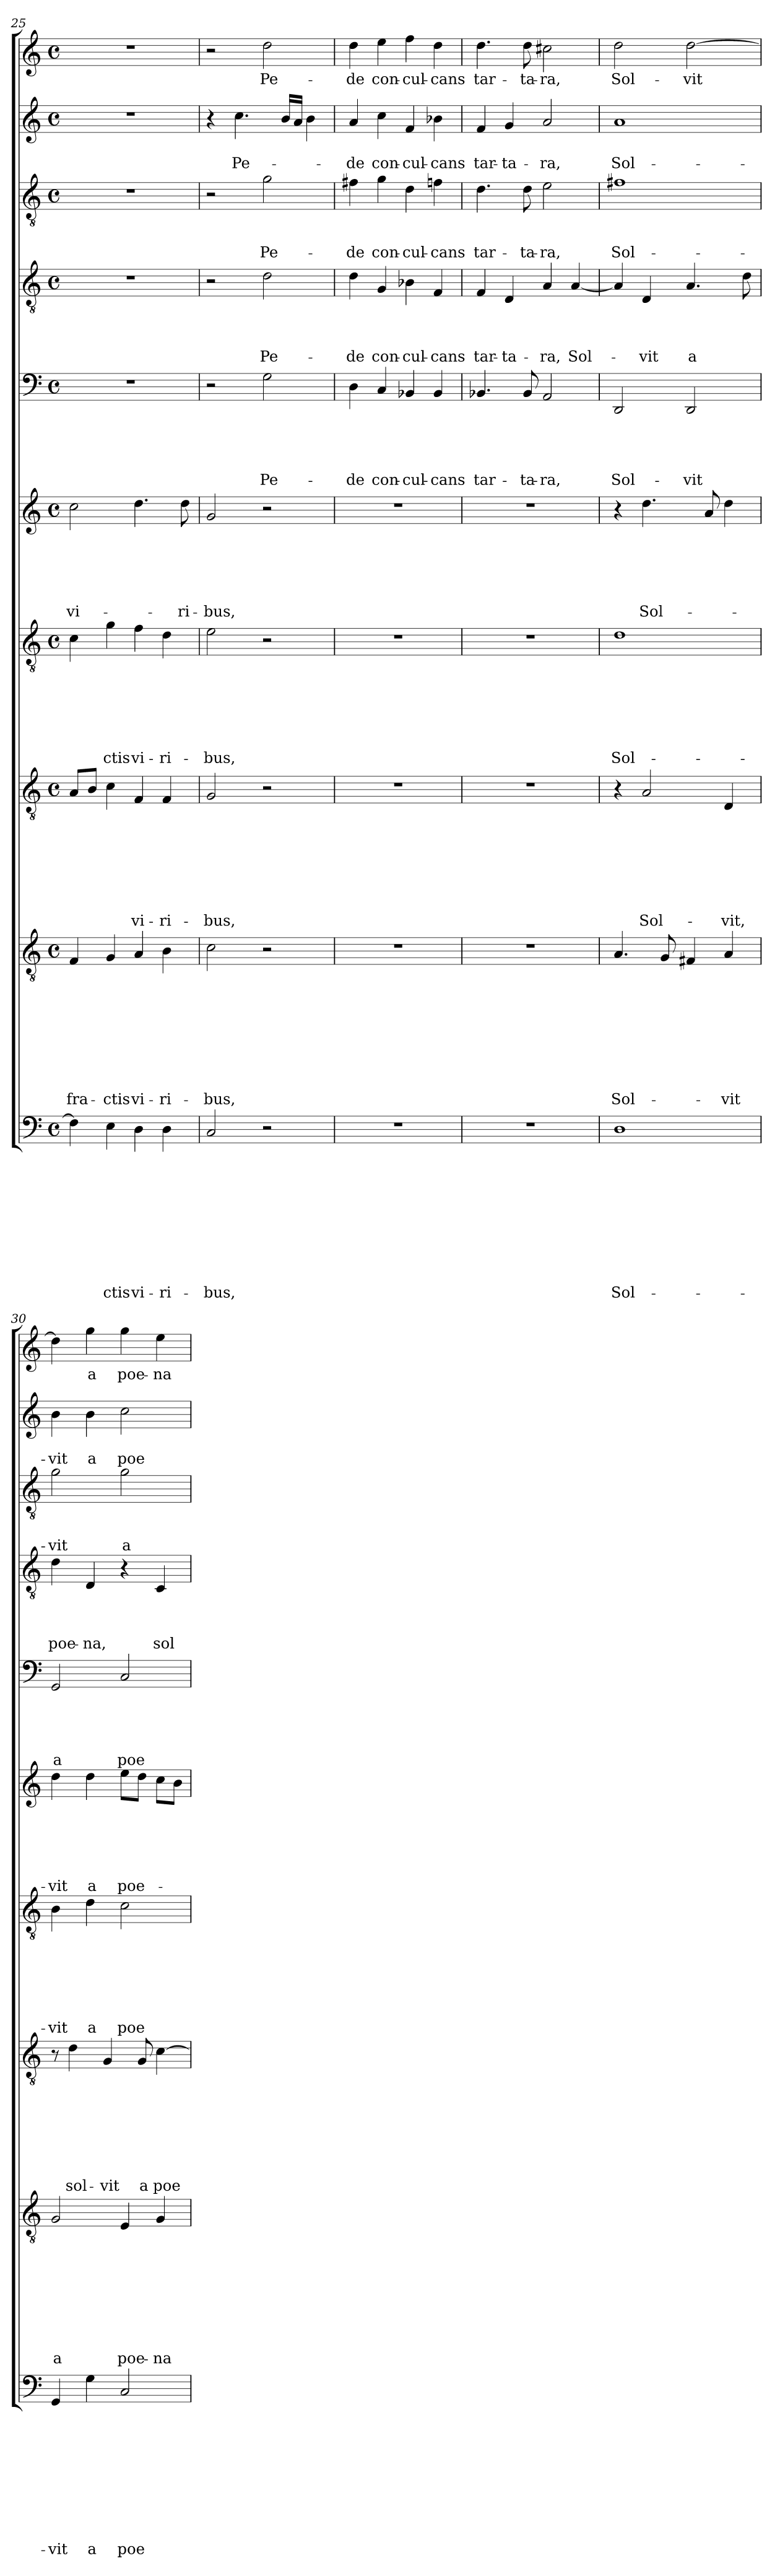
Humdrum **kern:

**kern	**text	**text	**text	**text	**text	**text	**text	**text	**text	**text	**kern	**text	**text	**text	**text	**text	**text	**text	**text	**text	**kern	**text	**text	**text	**text	**text	**text	**text	**text	**kern	**text	**text	**text	**text	**text	**text	**text	**kern	**text	**text	**text	**text	**text	**text	**kern	**text	**text	**text	**text	**text	**kern	**text	**text	**text	**text	**kern	**text	**text	**text	**kern	**text	**text	**kern	**text
*part10	*part10	*part10	*part10	*part10	*part10	*part10	*part10	*part10	*part10	*part10	*part9	*part9	*part9	*part9	*part9	*part9	*part9	*part9	*part9	*part9	*part8	*part8	*part8	*part8	*part8	*part8	*part8	*part8	*part8	*part7	*part7	*part7	*part7	*part7	*part7	*part7	*part7	*part6	*part6	*part6	*part6	*part6	*part6	*part6	*part5	*part5	*part5	*part5	*part5	*part5	*part4	*part4	*part4	*part4	*part4	*part3	*part3	*part3	*part3	*part2	*part2	*part2	*part1	*part1
*staff10	*staff10	*staff10	*staff10	*staff10	*staff10	*staff10	*staff10	*staff10	*staff10	*staff10	*staff9	*staff9	*staff9	*staff9	*staff9	*staff9	*staff9	*staff9	*staff9	*staff9	*staff8	*staff8	*staff8	*staff8	*staff8	*staff8	*staff8	*staff8	*staff8	*staff7	*staff7	*staff7	*staff7	*staff7	*staff7	*staff7	*staff7	*staff6	*staff6	*staff6	*staff6	*staff6	*staff6	*staff6	*staff5	*staff5	*staff5	*staff5	*staff5	*staff5	*staff4	*staff4	*staff4	*staff4	*staff4	*staff3	*staff3	*staff3	*staff3	*staff2	*staff2	*staff2	*staff1	*staff1
!!LO:PB:g=z
*clefF4	*	*	*	*	*	*	*	*	*	*	*clefGv2	*	*	*	*	*	*	*	*	*	*clefGv2	*	*	*	*	*	*	*	*	*clefGv2	*	*	*	*	*	*	*	*clefG2	*	*	*	*	*	*	*clefF4	*	*	*	*	*	*clefGv2	*	*	*	*	*clefGv2	*	*	*	*clefG2	*	*	*clefG2	*
*k[]	*	*	*	*	*	*	*	*	*	*	*k[]	*	*	*	*	*	*	*	*	*	*k[]	*	*	*	*	*	*	*	*	*k[]	*	*	*	*	*	*	*	*k[]	*	*	*	*	*	*	*k[]	*	*	*	*	*	*k[]	*	*	*	*	*k[]	*	*	*	*k[]	*	*	*k[]	*
*C:	*	*	*	*	*	*	*	*	*	*	*C:	*	*	*	*	*	*	*	*	*	*C:	*	*	*	*	*	*	*	*	*C:	*	*	*	*	*	*	*	*C:	*	*	*	*	*	*	*C:	*	*	*	*	*	*C:	*	*	*	*	*C:	*	*	*	*C:	*	*	*C:	*
*M4/4	*	*	*	*	*	*	*	*	*	*	*M4/4	*	*	*	*	*	*	*	*	*	*M4/4	*	*	*	*	*	*	*	*	*M4/4	*	*	*	*	*	*	*	*M4/4	*	*	*	*	*	*	*M4/4	*	*	*	*	*	*M4/4	*	*	*	*	*M4/4	*	*	*	*M4/4	*	*	*M4/4	*
*met(c)	*	*	*	*	*	*	*	*	*	*	*met(c)	*	*	*	*	*	*	*	*	*	*met(c)	*	*	*	*	*	*	*	*	*met(c)	*	*	*	*	*	*	*	*met(c)	*	*	*	*	*	*	*met(c)	*	*	*	*	*	*met(c)	*	*	*	*	*met(c)	*	*	*	*met(c)	*	*	*met(c)	*
=25	=25	=25	=25	=25	=25	=25	=25	=25	=25	=25	=25	=25	=25	=25	=25	=25	=25	=25	=25	=25	=25	=25	=25	=25	=25	=25	=25	=25	=25	=25	=25	=25	=25	=25	=25	=25	=25	=25	=25	=25	=25	=25	=25	=25	=25	=25	=25	=25	=25	=25	=25	=25	=25	=25	=25	=25	=25	=25	=25	=25	=25	=25	=25	=25
!	!	!	!	!	!	!	!	!	!	!	!	!	!	!	!	!	!	!	!	!LO:LY:b	!	!	!	!	!	!	!	!	!	!	!	!	!	!	!	!	!	!	!	!	!	!	!	!LO:LY:b	!	!	!	!	!	!	!	!	!	!	!	!	!	!	!	!	!	!	!	!
4F\]	.	.	.	.	.	.	.	.	.	.	4F/	.	.	.	.	.	.	.	.	-fra-	8A/L	.	.	.	.	.	.	.	.	4c\	.	.	.	.	.	.	.	2cc\	.	.	.	.	.	vi-	1r	.	.	.	.	.	1r	.	.	.	.	1r	.	.	.	1r	.	.	1r	.
.	.	.	.	.	.	.	.	.	.	.	.	.	.	.	.	.	.	.	.	.	8B/J	.	.	.	.	.	.	.	.	.	.	.	.	.	.	.	.	.	.	.	.	.	.	.	.	.	.	.	.	.	.	.	.	.	.	.	.	.	.	.	.	.	.	.
!	!	!	!	!	!	!	!	!	!	!LO:LY:b	!	!	!	!	!	!	!	!	!	!LO:LY:b	!	!	!	!	!	!	!	!	!	!	!	!	!	!	!	!	!LO:LY:b	!	!	!	!	!	!	!	!	!	!	!	!	!	!	!	!	!	!	!	!	!	!	!	!	!	!	!
4E\	.	.	.	.	.	.	.	.	.	-ctis	4G/	.	.	.	.	.	.	.	.	-ctis	4c\	.	.	.	.	.	.	.	.	4g\	.	.	.	.	.	.	-ctis	.	.	.	.	.	.	.	.	.	.	.	.	.	.	.	.	.	.	.	.	.	.	.	.	.	.	.
!	!	!	!	!	!	!	!	!	!	!LO:LY:b	!	!	!	!	!	!	!	!	!	!LO:LY:b	!	!	!	!	!	!	!	!	!LO:LY:b	!	!	!	!	!	!	!	!LO:LY:b	!	!	!	!	!	!	!	!	!	!	!	!	!	!	!	!	!	!	!	!	!	!	!	!	!	!	!
4D\	.	.	.	.	.	.	.	.	.	vi-	4A/	.	.	.	.	.	.	.	.	vi-	4F/	.	.	.	.	.	.	.	vi-	4f\	.	.	.	.	.	.	vi-	4.dd\	.	.	.	.	.	.	.	.	.	.	.	.	.	.	.	.	.	.	.	.	.	.	.	.	.	.
!	!	!	!	!	!	!	!	!	!	!LO:LY:b	!	!	!	!	!	!	!	!	!	!LO:LY:b	!	!	!	!	!	!	!	!	!LO:LY:b	!	!	!	!	!	!	!	!LO:LY:b	!	!	!	!	!	!	!	!	!	!	!	!	!	!	!	!	!	!	!	!	!	!	!	!	!	!	!
4D\	.	.	.	.	.	.	.	.	.	-ri-	4B\	.	.	.	.	.	.	.	.	-ri-	4F/	.	.	.	.	.	.	.	-ri-	4d\	.	.	.	.	.	.	-ri-	.	.	.	.	.	.	.	.	.	.	.	.	.	.	.	.	.	.	.	.	.	.	.	.	.	.	.
!	!	!	!	!	!	!	!	!	!	!	!	!	!	!	!	!	!	!	!	!	!	!	!	!	!	!	!	!	!	!	!	!	!	!	!	!	!	!	!	!	!	!	!	!LO:LY:b	!	!	!	!	!	!	!	!	!	!	!	!	!	!	!	!	!	!	!	!
.	.	.	.	.	.	.	.	.	.	.	.	.	.	.	.	.	.	.	.	.	.	.	.	.	.	.	.	.	.	.	.	.	.	.	.	.	.	8dd\	.	.	.	.	.	-ri-	.	.	.	.	.	.	.	.	.	.	.	.	.	.	.	.	.	.	.	.
=26	=26	=26	=26	=26	=26	=26	=26	=26	=26	=26	=26	=26	=26	=26	=26	=26	=26	=26	=26	=26	=26	=26	=26	=26	=26	=26	=26	=26	=26	=26	=26	=26	=26	=26	=26	=26	=26	=26	=26	=26	=26	=26	=26	=26	=26	=26	=26	=26	=26	=26	=26	=26	=26	=26	=26	=26	=26	=26	=26	=26	=26	=26	=26	=26
!	!	!	!	!	!	!	!	!	!	!LO:LY:b	!	!	!	!	!	!	!	!	!	!LO:LY:b	!	!	!	!	!	!	!	!	!LO:LY:b	!	!	!	!	!	!	!	!LO:LY:b	!	!	!	!	!	!	!LO:LY:b	!	!	!	!	!	!	!	!	!	!	!	!	!	!	!	!	!	!	!	!
2C/	.	.	.	.	.	.	.	.	.	-bus,	2c\	.	.	.	.	.	.	.	.	-bus,	2G/	.	.	.	.	.	.	.	-bus,	2e\	.	.	.	.	.	.	-bus,	2g/	.	.	.	.	.	-bus,	2r	.	.	.	.	.	2r	.	.	.	.	2r	.	.	.	4r	.	.	2r	.
!	!	!	!	!	!	!	!	!	!	!	!	!	!	!	!	!	!	!	!	!	!	!	!	!	!	!	!	!	!	!	!	!	!	!	!	!	!	!	!	!	!	!	!	!	!	!	!	!	!	!	!	!	!	!	!	!	!	!	!	!	!	!LO:LY:b	!	!
.	.	.	.	.	.	.	.	.	.	.	.	.	.	.	.	.	.	.	.	.	.	.	.	.	.	.	.	.	.	.	.	.	.	.	.	.	.	.	.	.	.	.	.	.	.	.	.	.	.	.	.	.	.	.	.	.	.	.	.	4.cc\	.	Pe-	.	.
!	!	!	!	!	!	!	!	!	!	!	!	!	!	!	!	!	!	!	!	!	!	!	!	!	!	!	!	!	!	!	!	!	!	!	!	!	!	!	!	!	!	!	!	!	!	!	!	!	!	!LO:LY:b	!	!	!	!	!LO:LY:b	!	!	!	!LO:LY:b	!	!	!	!	!LO:LY:b
2r	.	.	.	.	.	.	.	.	.	.	2r	.	.	.	.	.	.	.	.	.	2r	.	.	.	.	.	.	.	.	2r	.	.	.	.	.	.	.	2r	.	.	.	.	.	.	2G\	.	.	.	.	Pe-	2d\	.	.	.	Pe-	2g\	.	.	Pe-	.	.	.	2dd\	Pe-
.	.	.	.	.	.	.	.	.	.	.	.	.	.	.	.	.	.	.	.	.	.	.	.	.	.	.	.	.	.	.	.	.	.	.	.	.	.	.	.	.	.	.	.	.	.	.	.	.	.	.	.	.	.	.	.	.	.	.	.	16b/LL	.	.	.	.
.	.	.	.	.	.	.	.	.	.	.	.	.	.	.	.	.	.	.	.	.	.	.	.	.	.	.	.	.	.	.	.	.	.	.	.	.	.	.	.	.	.	.	.	.	.	.	.	.	.	.	.	.	.	.	.	.	.	.	.	16a/JJ	.	.	.	.
.	.	.	.	.	.	.	.	.	.	.	.	.	.	.	.	.	.	.	.	.	.	.	.	.	.	.	.	.	.	.	.	.	.	.	.	.	.	.	.	.	.	.	.	.	.	.	.	.	.	.	.	.	.	.	.	.	.	.	.	4b\	.	.	.	.
=27	=27	=27	=27	=27	=27	=27	=27	=27	=27	=27	=27	=27	=27	=27	=27	=27	=27	=27	=27	=27	=27	=27	=27	=27	=27	=27	=27	=27	=27	=27	=27	=27	=27	=27	=27	=27	=27	=27	=27	=27	=27	=27	=27	=27	=27	=27	=27	=27	=27	=27	=27	=27	=27	=27	=27	=27	=27	=27	=27	=27	=27	=27	=27	=27
!	!	!	!	!	!	!	!	!	!	!	!	!	!	!	!	!	!	!	!	!	!	!	!	!	!	!	!	!	!	!	!	!	!	!	!	!	!	!	!	!	!	!	!	!	!	!	!	!	!	!LO:LY:b	!	!	!	!	!LO:LY:b	!	!	!	!LO:LY:b	!	!	!LO:LY:b	!	!LO:LY:b
1r	.	.	.	.	.	.	.	.	.	.	1r	.	.	.	.	.	.	.	.	.	1r	.	.	.	.	.	.	.	.	1r	.	.	.	.	.	.	.	1r	.	.	.	.	.	.	4D\	.	.	.	.	-de	4d\	.	.	.	-de	4f#X\	.	.	-de	4a/	.	-de	4dd\	-de
!	!	!	!	!	!	!	!	!	!	!	!	!	!	!	!	!	!	!	!	!	!	!	!	!	!	!	!	!	!	!	!	!	!	!	!	!	!	!	!	!	!	!	!	!	!	!	!	!	!	!LO:LY:b	!	!	!	!	!LO:LY:b	!	!	!	!LO:LY:b	!	!	!LO:LY:b	!	!LO:LY:b
.	.	.	.	.	.	.	.	.	.	.	.	.	.	.	.	.	.	.	.	.	.	.	.	.	.	.	.	.	.	.	.	.	.	.	.	.	.	.	.	.	.	.	.	.	4C/	.	.	.	.	con-	4G/	.	.	.	con-	4g\	.	.	con-	4cc\	.	con-	4ee\	con-
!	!	!	!	!	!	!	!	!	!	!	!	!	!	!	!	!	!	!	!	!	!	!	!	!	!	!	!	!	!	!	!	!	!	!	!	!	!	!	!	!	!	!	!	!	!	!	!	!	!	!LO:LY:b	!	!	!	!	!LO:LY:b	!	!	!	!LO:LY:b	!	!	!LO:LY:b	!	!LO:LY:b
.	.	.	.	.	.	.	.	.	.	.	.	.	.	.	.	.	.	.	.	.	.	.	.	.	.	.	.	.	.	.	.	.	.	.	.	.	.	.	.	.	.	.	.	.	4BB-X/	.	.	.	.	-cul-	4B-X\	.	.	.	-cul-	4d\	.	.	-cul-	4f/	.	-cul-	4ff\	-cul-
!	!	!	!	!	!	!	!	!	!	!	!	!	!	!	!	!	!	!	!	!	!	!	!	!	!	!	!	!	!	!	!	!	!	!	!	!	!	!	!	!	!	!	!	!	!	!	!	!	!	!LO:LY:b	!	!	!	!	!LO:LY:b	!	!	!	!LO:LY:b	!	!	!LO:LY:b	!	!LO:LY:b
.	.	.	.	.	.	.	.	.	.	.	.	.	.	.	.	.	.	.	.	.	.	.	.	.	.	.	.	.	.	.	.	.	.	.	.	.	.	.	.	.	.	.	.	.	4BB-/	.	.	.	.	-cans	4F/	.	.	.	-cans	4fn\	.	.	-cans	4b-X\	.	-cans	4dd\	-cans
=28	=28	=28	=28	=28	=28	=28	=28	=28	=28	=28	=28	=28	=28	=28	=28	=28	=28	=28	=28	=28	=28	=28	=28	=28	=28	=28	=28	=28	=28	=28	=28	=28	=28	=28	=28	=28	=28	=28	=28	=28	=28	=28	=28	=28	=28	=28	=28	=28	=28	=28	=28	=28	=28	=28	=28	=28	=28	=28	=28	=28	=28	=28	=28	=28
!	!	!	!	!	!	!	!	!	!	!	!	!	!	!	!	!	!	!	!	!	!	!	!	!	!	!	!	!	!	!	!	!	!	!	!	!	!	!	!	!	!	!	!	!	!	!	!	!	!	!LO:LY:b	!	!	!	!	!LO:LY:b	!	!	!	!LO:LY:b	!	!	!LO:LY:b	!	!LO:LY:b
1r	.	.	.	.	.	.	.	.	.	.	1r	.	.	.	.	.	.	.	.	.	1r	.	.	.	.	.	.	.	.	1r	.	.	.	.	.	.	.	1r	.	.	.	.	.	.	4.BB-X/	.	.	.	.	tar-	4F/	.	.	.	tar-	4.d\	.	.	tar-	4f/	.	tar-	4.dd\	tar-
!	!	!	!	!	!	!	!	!	!	!	!	!	!	!	!	!	!	!	!	!	!	!	!	!	!	!	!	!	!	!	!	!	!	!	!	!	!	!	!	!	!	!	!	!	!	!	!	!	!	!	!	!	!	!	!LO:LY:b	!	!	!	!	!	!	!LO:LY:b	!	!
.	.	.	.	.	.	.	.	.	.	.	.	.	.	.	.	.	.	.	.	.	.	.	.	.	.	.	.	.	.	.	.	.	.	.	.	.	.	.	.	.	.	.	.	.	.	.	.	.	.	.	4D/	.	.	.	-ta-	.	.	.	.	4g/	.	-ta-	.	.
!	!	!	!	!	!	!	!	!	!	!	!	!	!	!	!	!	!	!	!	!	!	!	!	!	!	!	!	!	!	!	!	!	!	!	!	!	!	!	!	!	!	!	!	!	!	!	!	!	!	!LO:LY:b	!	!	!	!	!	!	!	!	!LO:LY:b	!	!	!	!	!LO:LY:b
.	.	.	.	.	.	.	.	.	.	.	.	.	.	.	.	.	.	.	.	.	.	.	.	.	.	.	.	.	.	.	.	.	.	.	.	.	.	.	.	.	.	.	.	.	8BB-/	.	.	.	.	-ta-	.	.	.	.	.	8d\	.	.	-ta-	.	.	.	8dd\	-ta-
!	!	!	!	!	!	!	!	!	!	!	!	!	!	!	!	!	!	!	!	!	!	!	!	!	!	!	!	!	!	!	!	!	!	!	!	!	!	!	!	!	!	!	!	!	!	!	!	!	!	!LO:LY:b	!	!	!	!	!LO:LY:b	!	!	!	!LO:LY:b	!	!	!LO:LY:b	!	!LO:LY:b
.	.	.	.	.	.	.	.	.	.	.	.	.	.	.	.	.	.	.	.	.	.	.	.	.	.	.	.	.	.	.	.	.	.	.	.	.	.	.	.	.	.	.	.	.	2AA/	.	.	.	.	-ra,	4A/	.	.	.	-ra,	2e\	.	.	-ra,	2a/	.	-ra,	2cc#X\	-ra,
!	!	!	!	!	!	!	!	!	!	!	!	!	!	!	!	!	!	!	!	!	!	!	!	!	!	!	!	!	!	!	!	!	!	!	!	!	!	!	!	!	!	!	!	!	!	!	!	!	!	!	!	!	!	!	!LO:LY:b	!	!	!	!	!	!	!	!	!
.	.	.	.	.	.	.	.	.	.	.	.	.	.	.	.	.	.	.	.	.	.	.	.	.	.	.	.	.	.	.	.	.	.	.	.	.	.	.	.	.	.	.	.	.	.	.	.	.	.	.	[4A/	.	.	.	Sol-	.	.	.	.	.	.	.	.	.
=29	=29	=29	=29	=29	=29	=29	=29	=29	=29	=29	=29	=29	=29	=29	=29	=29	=29	=29	=29	=29	=29	=29	=29	=29	=29	=29	=29	=29	=29	=29	=29	=29	=29	=29	=29	=29	=29	=29	=29	=29	=29	=29	=29	=29	=29	=29	=29	=29	=29	=29	=29	=29	=29	=29	=29	=29	=29	=29	=29	=29	=29	=29	=29	=29
!	!	!	!	!	!	!	!	!	!	!LO:LY:b	!	!	!	!	!	!	!	!	!	!LO:LY:b	!	!	!	!	!	!	!	!	!	!	!	!	!	!	!	!	!LO:LY:b	!	!	!	!	!	!	!	!	!	!	!	!	!LO:LY:b	!	!	!	!	!	!	!	!	!LO:LY:b	!	!	!LO:LY:b	!	!LO:LY:b
1D	.	.	.	.	.	.	.	.	.	Sol-	4.A/	.	.	.	.	.	.	.	.	Sol-	4r	.	.	.	.	.	.	.	.	1d	.	.	.	.	.	.	Sol-	4r	.	.	.	.	.	.	2DD/	.	.	.	.	Sol-	4A/]	.	.	.	.	1f#X	.	.	Sol-	1a	.	Sol-	2dd\	Sol-
!	!	!	!	!	!	!	!	!	!	!	!	!	!	!	!	!	!	!	!	!	!	!	!	!	!	!	!	!	!LO:LY:b	!	!	!	!	!	!	!	!	!	!	!	!	!	!	!LO:LY:b	!	!	!	!	!	!	!	!	!	!	!LO:LY:b	!	!	!	!	!	!	!	!	!
.	.	.	.	.	.	.	.	.	.	.	.	.	.	.	.	.	.	.	.	.	2A/	.	.	.	.	.	.	.	Sol-	.	.	.	.	.	.	.	.	4.dd\	.	.	.	.	.	Sol-	.	.	.	.	.	.	4D/	.	.	.	-vit	.	.	.	.	.	.	.	.	.
.	.	.	.	.	.	.	.	.	.	.	8G/	.	.	.	.	.	.	.	.	.	.	.	.	.	.	.	.	.	.	.	.	.	.	.	.	.	.	.	.	.	.	.	.	.	.	.	.	.	.	.	.	.	.	.	.	.	.	.	.	.	.	.	.	.
!	!	!	!	!	!	!	!	!	!	!	!	!	!	!	!	!	!	!	!	!	!	!	!	!	!	!	!	!	!	!	!	!	!	!	!	!	!	!	!	!	!	!	!	!	!	!	!	!	!	!LO:LY:b	!	!	!	!	!LO:LY:b	!	!	!	!	!	!	!	!	!LO:LY:b
.	.	.	.	.	.	.	.	.	.	.	4F#X/	.	.	.	.	.	.	.	.	.	.	.	.	.	.	.	.	.	.	.	.	.	.	.	.	.	.	.	.	.	.	.	.	.	2DD/	.	.	.	.	-vit	4.A/	.	.	.	a	.	.	.	.	.	.	.	[2dd\	-vit
.	.	.	.	.	.	.	.	.	.	.	.	.	.	.	.	.	.	.	.	.	.	.	.	.	.	.	.	.	.	.	.	.	.	.	.	.	.	8a/	.	.	.	.	.	.	.	.	.	.	.	.	.	.	.	.	.	.	.	.	.	.	.	.	.	.
!	!	!	!	!	!	!	!	!	!	!	!	!	!	!	!	!	!	!	!	!LO:LY:b	!	!	!	!	!	!	!	!	!LO:LY:b	!	!	!	!	!	!	!	!	!	!	!	!	!	!	!	!	!	!	!	!	!	!	!	!	!	!	!	!	!	!	!	!	!	!	!
.	.	.	.	.	.	.	.	.	.	.	4A/	.	.	.	.	.	.	.	.	-vit	4D/	.	.	.	.	.	.	.	-vit,	.	.	.	.	.	.	.	.	4dd\	.	.	.	.	.	.	.	.	.	.	.	.	.	.	.	.	.	.	.	.	.	.	.	.	.	.
.	.	.	.	.	.	.	.	.	.	.	.	.	.	.	.	.	.	.	.	.	.	.	.	.	.	.	.	.	.	.	.	.	.	.	.	.	.	.	.	.	.	.	.	.	.	.	.	.	.	.	8d\	.	.	.	.	.	.	.	.	.	.	.	.	.
=30	=30	=30	=30	=30	=30	=30	=30	=30	=30	=30	=30	=30	=30	=30	=30	=30	=30	=30	=30	=30	=30	=30	=30	=30	=30	=30	=30	=30	=30	=30	=30	=30	=30	=30	=30	=30	=30	=30	=30	=30	=30	=30	=30	=30	=30	=30	=30	=30	=30	=30	=30	=30	=30	=30	=30	=30	=30	=30	=30	=30	=30	=30	=30	=30
!	!	!	!	!	!	!	!	!	!	!LO:LY:b	!	!	!	!	!	!	!	!	!	!LO:LY:b	!	!	!	!	!	!	!	!	!	!	!	!	!	!	!	!	!LO:LY:b	!	!	!	!	!	!	!LO:LY:b	!	!	!	!	!	!LO:LY:b	!	!	!	!	!LO:LY:b	!	!	!	!LO:LY:b	!	!	!LO:LY:b	!	!
4GG/	.	.	.	.	.	.	.	.	.	-vit	2G/	.	.	.	.	.	.	.	.	a	8r	.	.	.	.	.	.	.	.	4B\	.	.	.	.	.	.	-vit	4dd\	.	.	.	.	.	-vit	2GG/	.	.	.	.	a	4d\	.	.	.	poe-	2g\	.	.	-vit	4b\	.	-vit	4dd\]	.
!	!	!	!	!	!	!	!	!	!	!	!	!	!	!	!	!	!	!	!	!	!	!	!	!	!	!	!	!	!LO:LY:b	!	!	!	!	!	!	!	!	!	!	!	!	!	!	!	!	!	!	!	!	!	!	!	!	!	!	!	!	!	!	!	!	!	!	!
.	.	.	.	.	.	.	.	.	.	.	.	.	.	.	.	.	.	.	.	.	4d\	.	.	.	.	.	.	.	sol-	.	.	.	.	.	.	.	.	.	.	.	.	.	.	.	.	.	.	.	.	.	.	.	.	.	.	.	.	.	.	.	.	.	.	.
!	!	!	!	!	!	!	!	!	!	!LO:LY:b	!	!	!	!	!	!	!	!	!	!	!	!	!	!	!	!	!	!	!	!	!	!	!	!	!	!	!LO:LY:b	!	!	!	!	!	!	!LO:LY:b	!	!	!	!	!	!	!	!	!	!	!LO:LY:b	!	!	!	!	!	!	!LO:LY:b	!	!LO:LY:b
4G\	.	.	.	.	.	.	.	.	.	a	.	.	.	.	.	.	.	.	.	.	.	.	.	.	.	.	.	.	.	4d\	.	.	.	.	.	.	a	4dd\	.	.	.	.	.	a	.	.	.	.	.	.	4D/	.	.	.	-na,	.	.	.	.	4b\	.	a	4gg\	a
!	!	!	!	!	!	!	!	!	!	!	!	!	!	!	!	!	!	!	!	!	!	!	!	!	!	!	!	!	!LO:LY:b	!	!	!	!	!	!	!	!	!	!	!	!	!	!	!	!	!	!	!	!	!	!	!	!	!	!	!	!	!	!	!	!	!	!	!
.	.	.	.	.	.	.	.	.	.	.	.	.	.	.	.	.	.	.	.	.	4G/	.	.	.	.	.	.	.	-vit	.	.	.	.	.	.	.	.	.	.	.	.	.	.	.	.	.	.	.	.	.	.	.	.	.	.	.	.	.	.	.	.	.	.	.
!	!	!	!	!	!	!	!	!	!	!LO:LY:b	!	!	!	!	!	!	!	!	!	!LO:LY:b	!	!	!	!	!	!	!	!	!	!	!	!	!	!	!	!	!LO:LY:b	!	!	!	!	!	!	!LO:LY:b	!	!	!	!	!	!LO:LY:b	!	!	!	!	!	!	!	!	!LO:LY:b	!	!	!LO:LY:b	!	!LO:LY:b
2C/	.	.	.	.	.	.	.	.	.	poe-	4E/	.	.	.	.	.	.	.	.	poe-	.	.	.	.	.	.	.	.	.	2c\	.	.	.	.	.	.	poe-	8ee\L	.	.	.	.	.	poe-	2C/	.	.	.	.	poe-	4r	.	.	.	.	2g\	.	.	a	2cc\	.	poe-	4gg\	poe-
!	!	!	!	!	!	!	!	!	!	!	!	!	!	!	!	!	!	!	!	!	!	!	!	!	!	!	!	!	!LO:LY:b	!	!	!	!	!	!	!	!	!	!	!	!	!	!	!	!	!	!	!	!	!	!	!	!	!	!	!	!	!	!	!	!	!	!	!
.	.	.	.	.	.	.	.	.	.	.	.	.	.	.	.	.	.	.	.	.	8G/	.	.	.	.	.	.	.	a	.	.	.	.	.	.	.	.	8dd\J	.	.	.	.	.	.	.	.	.	.	.	.	.	.	.	.	.	.	.	.	.	.	.	.	.	.
!	!	!	!	!	!	!	!	!	!	!	!	!	!	!	!	!	!	!	!	!LO:LY:b	!	!	!	!	!	!	!	!	!LO:LY:b	!	!	!	!	!	!	!	!	!	!	!	!	!	!	!	!	!	!	!	!	!	!	!	!	!	!LO:LY:b	!	!	!	!	!	!	!	!	!LO:LY:b
.	.	.	.	.	.	.	.	.	.	.	4G/	.	.	.	.	.	.	.	.	-na	[4c\	.	.	.	.	.	.	.	poe-	.	.	.	.	.	.	.	.	8cc\L	.	.	.	.	.	.	.	.	.	.	.	.	4C/	.	.	.	sol-	.	.	.	.	.	.	.	4ee\	-na
.	.	.	.	.	.	.	.	.	.	.	.	.	.	.	.	.	.	.	.	.	.	.	.	.	.	.	.	.	.	.	.	.	.	.	.	.	.	8b\J	.	.	.	.	.	.	.	.	.	.	.	.	.	.	.	.	.	.	.	.	.	.	.	.	.	.
=	=	=	=	=	=	=	=	=	=	=	=	=	=	=	=	=	=	=	=	=	=	=	=	=	=	=	=	=	=	=	=	=	=	=	=	=	=	=	=	=	=	=	=	=	=	=	=	=	=	=	=	=	=	=	=	=	=	=	=	=	=	=	=	=
*-	*-	*-	*-	*-	*-	*-	*-	*-	*-	*-	*-	*-	*-	*-	*-	*-	*-	*-	*-	*-	*-	*-	*-	*-	*-	*-	*-	*-	*-	*-	*-	*-	*-	*-	*-	*-	*-	*-	*-	*-	*-	*-	*-	*-	*-	*-	*-	*-	*-	*-	*-	*-	*-	*-	*-	*-	*-	*-	*-	*-	*-	*-	*-	*-
